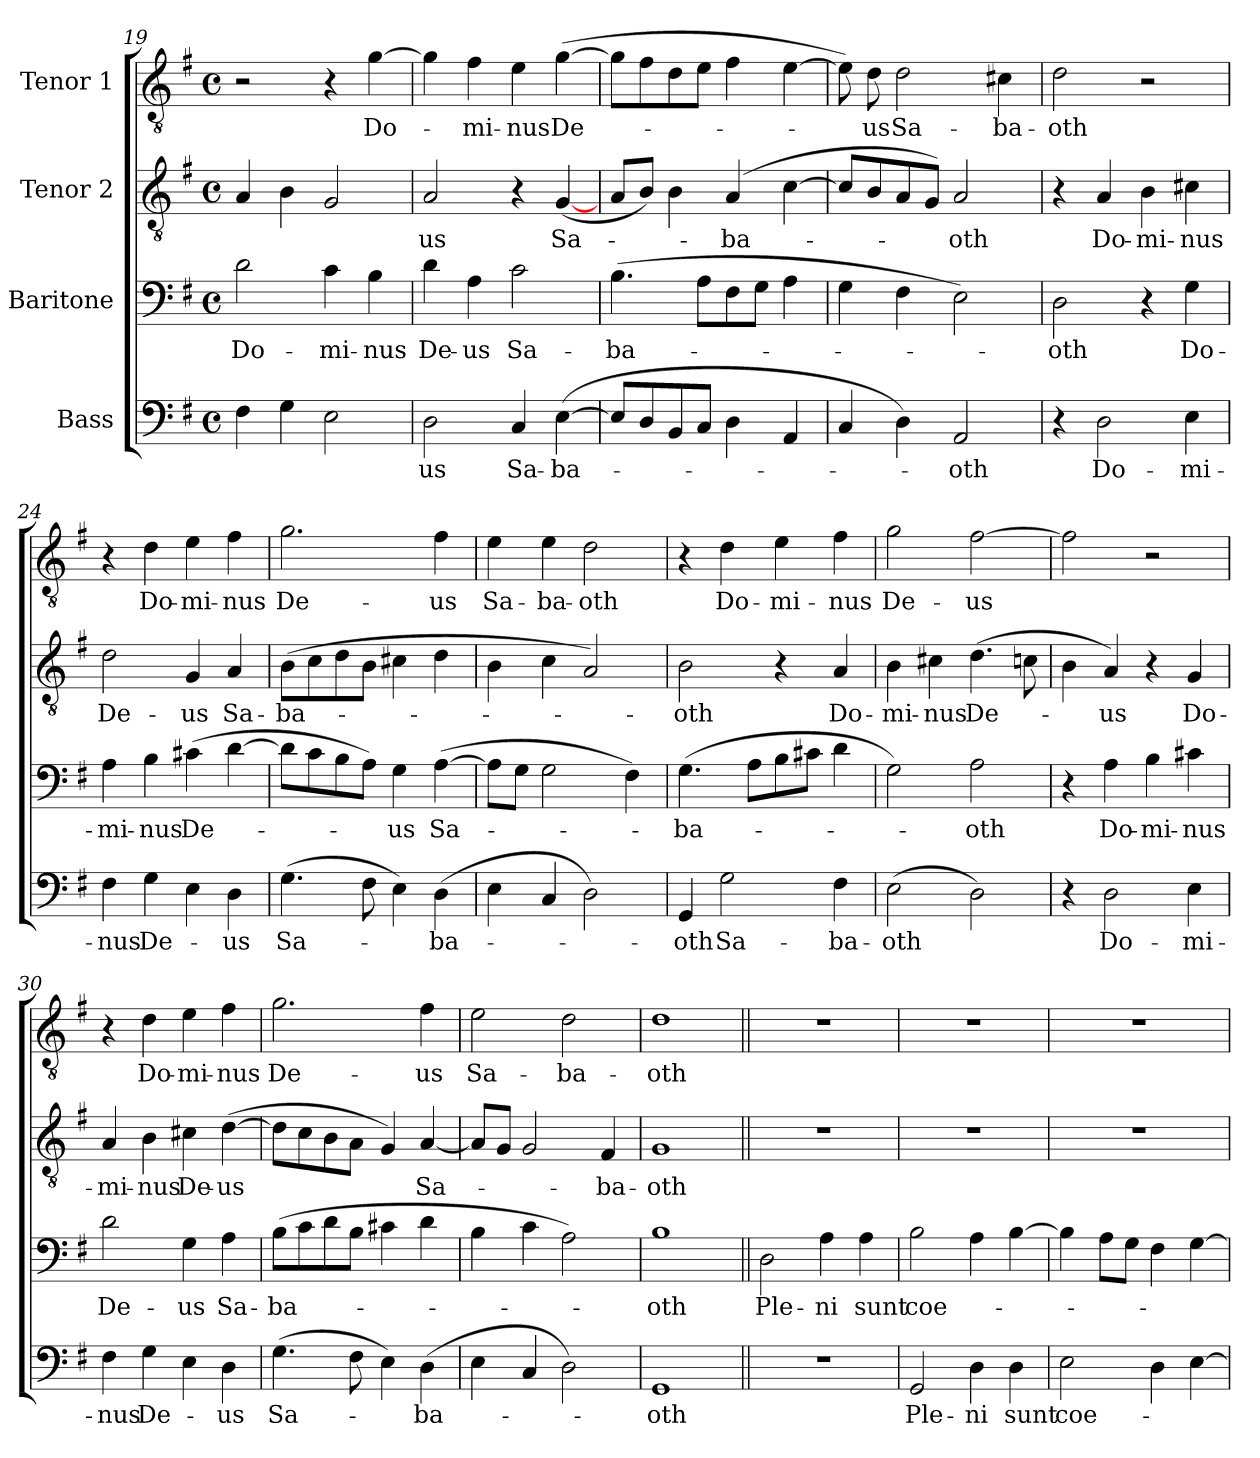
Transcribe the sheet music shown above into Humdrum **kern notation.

**kern	**text	**kern	**text	**kern	**text	**kern	**text
*part4	*part4	*part3	*part3	*part2	*part2	*part1	*part1
*staff4	*staff4	*staff3	*staff3	*staff2	*staff2	*staff1	*staff1
*I"Bass	*	*I"Baritone	*	*I"Tenor 2	*	*I"Tenor 1	*
!!LO:LB:g=z
*clefF4	*	*clefF4	*	*clefGv2	*	*clefGv2	*
*k[f#]	*	*k[f#]	*	*k[f#]	*	*k[f#]	*
*G:	*	*G:	*	*G:	*	*G:	*
*M4/4	*	*M4/4	*	*M4/4	*	*M4/4	*
*met(c)	*	*met(c)	*	*met(c)	*	*met(c)	*
=19	=19	=19	=19	=19	=19	=19	=19
4F#\	.	2d\	Do-	4A/	.	2r	.
4G\	.	.	.	4B\	.	.	.
2E\	.	4c\	-mi-	2G/	.	4r	.
.	.	4B\	-nus	.	.	[4g\	Do-
=20	=20	=20	=20	=20	=20	=20	=20
2D\	-us	4d\	De-	2A/	-us	4g\]	.
.	.	4A\	-us	.	.	4f#\	-mi-
4C/	Sa-	2c\	Sa-	4r	.	4e\	-nus
([4E\	-ba-	.	.	([4G/	Sa-	([4g\	De-
=21	=21	=21	=21	=21	=21	=21	=21
8E/L]	.	(4.B\	-ba-	8A/L	.	8g\L]	.
8D/	.	.	.	8B/J)	.	8f#\	.
8BB/	.	.	.	4B\	.	8d\	.
8C/J	.	8A\L	.	.	.	8e\J	.
4D\	.	8F#\	.	(4A/	-ba-	4f#\	.
.	.	8G\J	.	.	.	.	.
4AA/	.	4A\	.	[4c\	.	[4e\	.
=22	=22	=22	=22	=22	=22	=22	=22
4C/	.	4G\	.	8c/L]	.	8e\])	.
.	.	.	.	8B/	.	8d\	-us
4D\)	.	4F#\	.	8A/	.	2d\	Sa-
.	.	.	.	8G/J)	.	.	.
2AA/	-oth	2E\)	.	2A/	-oth	.	.
.	.	.	.	.	.	4c#X\	-ba-
=23	=23	=23	=23	=23	=23	=23	=23
4r	.	2D\	-oth	4r	.	2d\	-oth
2D\	Do-	.	.	4A/	Do-	.	.
.	.	4r	.	4B\	-mi-	2r	.
4E\	-mi-	4G\	Do-	4c#X\	-nus	.	.
=24	=24	=24	=24	=24	=24	=24	=24
4F#\	-nus	4A\	-mi-	2d\	De-	4r	.
4G\	De-	4B\	-nus	.	.	4d\	Do-
4E\	.	(4c#X\	De-	4G/	-us	4e\	-mi-
4D\	-us	[4d\	.	4A/	Sa-	4f#\	-nus
!!LO:LB:g=z
=25	=25	=25	=25	=25	=25	=25	=25
(4.G\	Sa-	8d\L]	.	(8B\L	-ba-	2.g\	De-
.	.	8c\	.	8c\	.	.	.
.	.	8B\	.	8d\	.	.	.
8F#\	.	8A\J)	.	8B\J	.	.	.
4E\)	.	4G\	-us	4c#X\	.	.	.
(4D\	-ba-	([4A\	Sa-	4d\	.	4f#\	-us
=26	=26	=26	=26	=26	=26	=26	=26
4E\	.	8A\L]	.	4B\	.	4e\	Sa-
.	.	8G\J	.	.	.	.	.
4C/	.	2G\	.	4c\	.	4e\	-ba-
2D\)	.	.	.	2A/)	.	2d\	-oth
.	.	4F#\)	.	.	.	.	.
=27	=27	=27	=27	=27	=27	=27	=27
4GG/	-oth	(4.G\	-ba-	2B\	-oth	4r	.
2G\	Sa-	.	.	.	.	4d\	Do-
.	.	8A\L	.	.	.	.	.
.	.	8B\	.	4r	.	4e\	-mi-
.	.	8c#X\J	.	.	.	.	.
4F#\	-ba-	4d\	.	4A/	Do-	4f#\	-nus
=28	=28	=28	=28	=28	=28	=28	=28
(2E\	-oth	2G\)	.	4B\	-mi-	2g\	De-
.	.	.	.	4c#X\	-nus	.	.
2D\)	.	2A\	-oth	(4.d\	De-	[2f#\	-us
.	.	.	.	8cn\	.	.	.
=29	=29	=29	=29	=29	=29	=29	=29
4r	.	4r	.	4B\	.	2f#\]	.
2D\	Do-	4A\	Do-	4A/)	-us	.	.
.	.	4B\	-mi-	4r	.	2r	.
4E\	-mi-	4c#X\	-nus	4G/	Do-	.	.
=30	=30	=30	=30	=30	=30	=30	=30
4F#\	-nus	2d\	De-	4A/	-mi-	4r	.
4G\	De-	.	.	4B\	-nus	4d\	Do-
4E\	.	4G\	-us	4c#X\	De-	4e\	-mi-
4D\	-us	4A\	Sa-	([4d\	-us	4f#\	-nus
!!LO:PB:g=z
=31	=31	=31	=31	=31	=31	=31	=31
(4.G\	Sa-	(8B\L	-ba-	8d\L]	.	2.g\	De-
.	.	8c\	.	8c\	.	.	.
.	.	8d\	.	8B\	.	.	.
8F#\	.	8B\J	.	8A\J	.	.	.
4E\)	.	4c#X\	.	4G/)	.	.	.
(4D\	-ba-	4d\	.	[4A/	Sa-	4f#\	-us
=32	=32	=32	=32	=32	=32	=32	=32
4E\	.	4B\	.	8A/L]	.	2e\	Sa-
.	.	.	.	8G/J	.	.	.
4C/	.	4c\	.	2G/	.	.	.
2D\)	.	2A\)	.	.	.	2d\	-ba-
.	.	.	.	4F#/	-ba-	.	.
=33	=33	=33	=33	=33	=33	=33	=33
1GG	-oth	1B	-oth	1G	-oth	1d	-oth
=34||	=34||	=34||	=34||	=34||	=34||	=34||	=34||
1r	.	2D\	Ple-	1r	.	1r	.
.	.	4A\	-ni	.	.	.	.
.	.	4A\	sunt	.	.	.	.
=35	=35	=35	=35	=35	=35	=35	=35
2GG/	Ple-	2B\	coe-	1r	.	1r	.
4D\	-ni	4A\	.	.	.	.	.
4D\	sunt	[4B\	.	.	.	.	.
=36	=36	=36	=36	=36	=36	=36	=36
2E\	coe-	4B\]	.	1r	.	1r	.
.	.	8A\L	.	.	.	.	.
.	.	8G\J	.	.	.	.	.
4D\	.	4F#\	.	.	.	.	.
[4E\	.	[4G\	.	.	.	.	.
=	=	=	=	=	=	=	=
*-	*-	*-	*-	*-	*-	*-	*-
